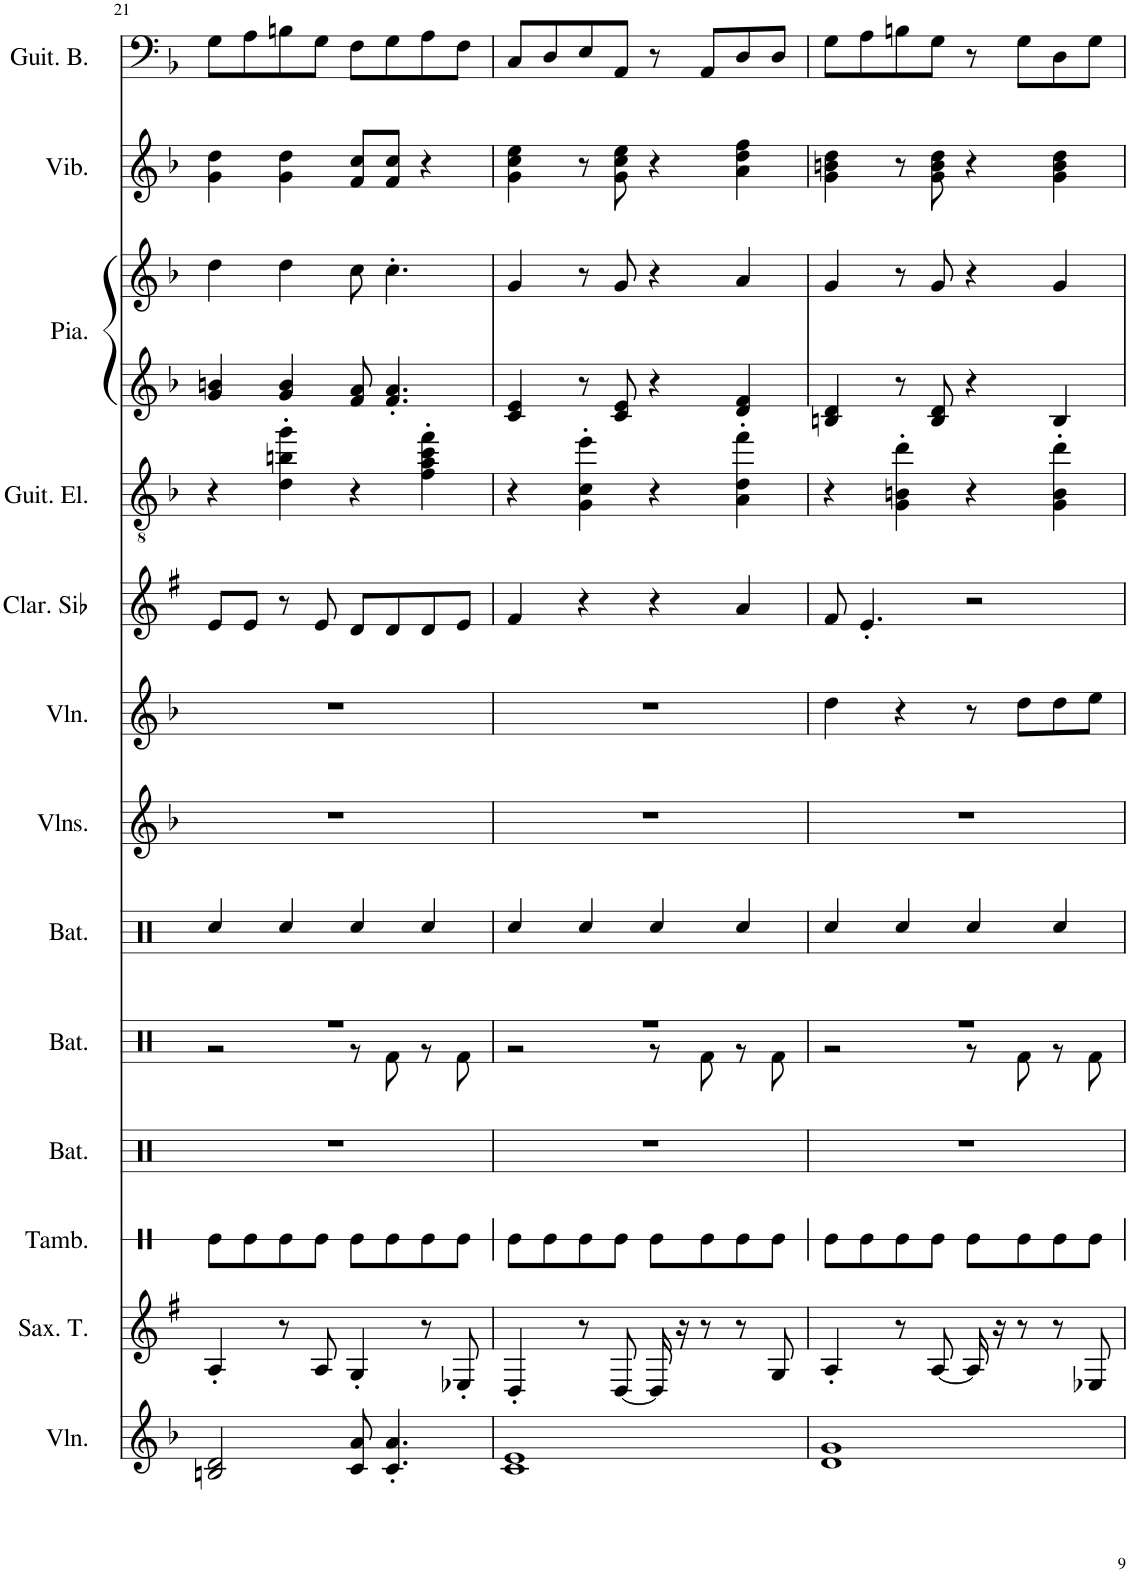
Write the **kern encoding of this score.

**kern	**kern	**kern	**kern	**kern	**kern	**kern	**kern	**kern	**kern	**kern	**kern	**kern	**kern
*part13	*part12	*part11	*part10	*part9	*part8	*part7	*part6	*part5	*part4	*part3	*part3	*part2	*part1
*staff14	*staff13	*staff12	*staff11	*staff10	*staff9	*staff8	*staff7	*staff6	*staff5	*staff4	*staff3	*staff2	*staff1
*I"Violon, Violin	*I"Saxophone Ténor, Tenor Sax	*I"Tambourin	*I"Batterie	*I"Batterie, Drums	*I"Batterie	*I"Violons, String Ensemble 1	*I"Violon, Pad 2 (warm)	*I"Clarinette en Sib	*I"Guitare électrique, Electric Guitar (clean)	*I"Piano, Acoustic Grand Piano	*	*I"Vibraphone, Vibraphone	*I"Guitare Basse, Electric Bass (pick)
*I'Vln.	*I'Sax. T.	*I'Tamb.	*I'Bat.	*I'Bat.	*I'Bat.	*I'Vlns.	*I'Vln.	*I'Clar. Sib	*I'Guit. El.	*I'Pia.	*	*I'Vib.	*I'Guit. B.
!!LO:PB:g=z
*clefG2	*clefG2	*clefX	*clefX	*clefX	*clefX	*clefG2	*clefG2	*clefG2	*clefGv2	*clefG2	*clefF4	*clefG2	*clefF4
*	*Trd8c14	*	*	*	*	*	*	*Trd1c2	*	*	*	*	*Trd7c12
*k[b-]	*k[f#]	*k[]	*k[]	*k[]	*k[]	*k[b-]	*k[b-]	*k[f#]	*k[b-]	*k[b-]	*k[b-]	*k[b-]	*k[b-]
*M4/4	*M4/4	*M4/4	*M4/4	*M4/4	*M4/4	*M4/4	*M4/4	*M4/4	*M4/4	*M4/4	*M4/4	*M4/4	*M4/4
=21	=21	=21	=21	=21	=21	=21	=21	=21	=21	=21	=21	=21	=21
*	*	*	*	*^	*	*	*	*	*	*	*	*	*
2Bn/ 2d/	4A'/	8Re\L	1r	1r	2r	4Rcc/	1r	1r	8e/L	4r	4g/ 4bn/	4dd\	4g\ 4dd\	8G\L
.	.	8Re\	.	.	.	.	.	.	8e/J	.	.	.	.	8A\
.	8r	8Re\	.	.	.	4Rcc/	.	.	8r	4d\' 4bn\' 4gg\'	4g/ 4b/	4dd\	4g\ 4dd\	8Bn\
.	8A/	8Re\J	.	.	.	.	.	.	8e/	.	.	.	.	8G\J
8c/ 8a/	4G'/	8Re\L	.	.	8r	4Rcc/	.	.	8d/L	4r	8f/ 8a/	8cc\	8f/ 8cc/L	8F\L
4.c/' 4.a/'	.	8Re\	.	.	8Rf\	.	.	.	8d/	.	4.f/' 4.a/'	4.cc'\	8f/ 8cc/J	8G\
.	8r	8Re\	.	.	8r	4Rcc/	.	.	8d/	4f\' 4a\' 4cc\' 4ff\'	.	.	4r	8A\
.	8E-X'/	8Re\J	.	.	8Rf\	.	.	.	8e/J	.	.	.	.	8F\J
=22	=22	=22	=22	=22	=22	=22	=22	=22	=22	=22	=22	=22	=22	=22
1c 1e	4D'/	8Re\L	1r	1r	2r	4Rcc/	1r	1r	4f#/	4r	4c/ 4e/	4g/	4g\ 4cc\ 4ee\	8C/L
.	.	8Re\	.	.	.	.	.	.	.	.	.	.	.	8D/
.	8r	8Re\	.	.	.	4Rcc/	.	.	4r	4G\' 4c\' 4ee\'	8r	8r	8r	8E/
.	[8D/	8Re\J	.	.	.	.	.	.	.	.	8c/ 8e/	8g/	8g\ 8cc\ 8ee\	8AA/J
.	16D/]	8Re\L	.	.	8r	4Rcc/	.	.	4r	4r	4r	4r	4r	8r
.	16r	.	.	.	.	.	.	.	.	.	.	.	.	.
.	8r	8Re\	.	.	8Rf\	.	.	.	.	.	.	.	.	8AA/L
.	8r	8Re\	.	.	8r	4Rcc/	.	.	4a/	4A\' 4d\' 4ff\'	4d/ 4f/	4a/	4a\ 4dd\ 4ff\	8D/
.	8G/	8Re\J	.	.	8Rf\	.	.	.	.	.	.	.	.	8D/J
=23	=23	=23	=23	=23	=23	=23	=23	=23	=23	=23	=23	=23	=23	=23
1d 1g	4A'/	8Re\L	1r	1r	2r	4Rcc/	1r	4dd\	8f#/	4r	4Bn/ 4d/	4g/	4g\ 4bn\ 4dd\	8G\L
.	.	8Re\	.	.	.	.	.	.	4.e'/	.	.	.	.	8A\
.	8r	8Re\	.	.	.	4Rcc/	.	4r	.	4G\' 4Bn\' 4dd\'	8r	8r	8r	8Bn\
.	[8A/	8Re\J	.	.	.	.	.	.	.	.	8B/ 8d/	8g/	8g\ 8b\ 8dd\	8G\J
.	16A/]	8Re\L	.	.	8r	4Rcc/	.	8r	2r	4r	4r	4r	4r	8r
.	16r	.	.	.	.	.	.	.	.	.	.	.	.	.
.	8r	8Re\	.	.	8Rf\	.	.	8dd\L	.	.	.	.	.	8G\L
.	8r	8Re\	.	.	8r	4Rcc/	.	8dd\	.	4G\' 4B\' 4dd\'	4B/	4g/	4g\ 4b\ 4dd\	8D\
.	8E-X/	8Re\J	.	.	8Rf\	.	.	8ee\J	.	.	.	.	.	8G\J
*	*	*	*	*v	*v	*	*	*	*	*	*	*	*	*
=	=	=	=	=	=	=	=	=	=	=	=	=	=
*-	*-	*-	*-	*-	*-	*-	*-	*-	*-	*-	*-	*-	*-
